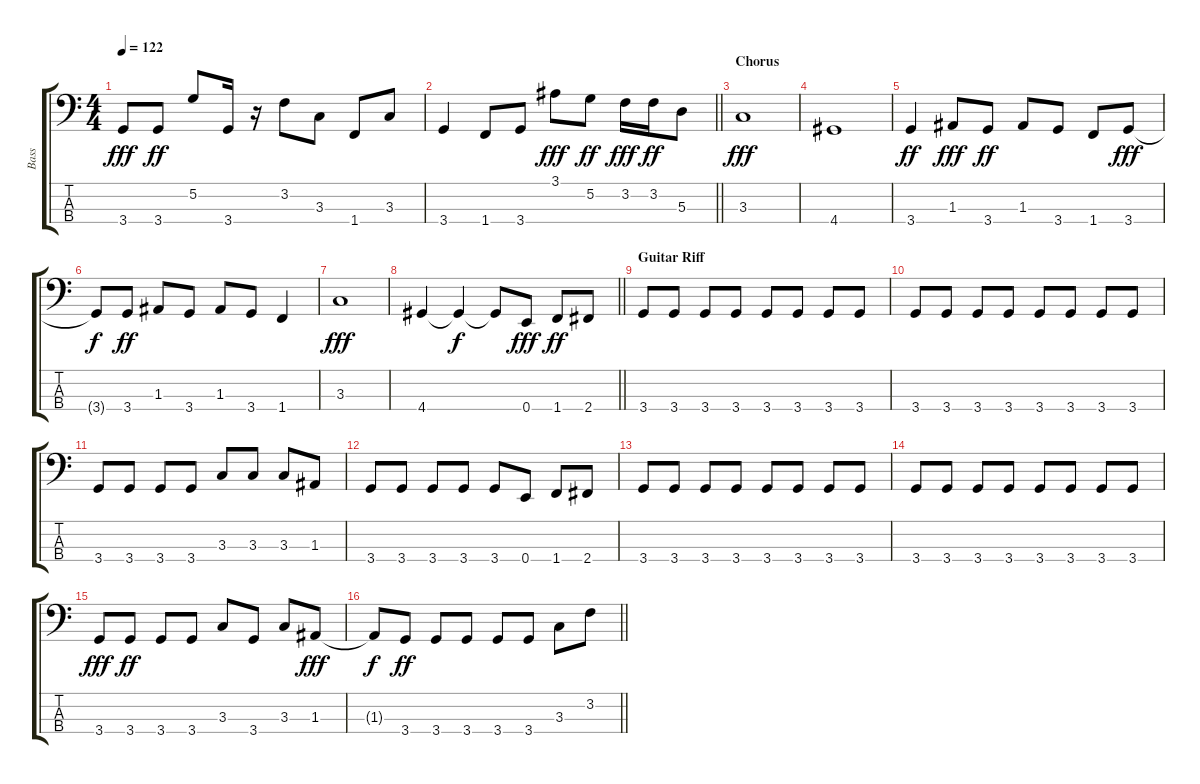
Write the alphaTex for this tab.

\track ("Bass" "Bass") {instrument electricbasspick}
\staff {score tabs}
\tuning (G2 D2 A1 E1) {hide}
\ts (4 4)
\tempo 122
\clef f4
\ks c
3.4.8{dy fff} 3.4.8{dy ff} 5.2.8 3.4.16 r.16 3.2.8 3.3.8 1.4.8 3.3.8 |
\barLineRight lightlight
3.4.4 1.4.8 3.4.8 3.1.8{dy fff} 5.2.8{dy ff} 3.2.16{dy fff} 3.2.16{dy ff} 5.3.8 |
\section ("" "Chorus")
3.3.1{dy fff} |
4.4.1 |
3.4.4{dy ff} 1.3.8{dy fff} 3.4.8{dy ff} 1.3.8 3.4.8 1.4.8 3.4.8{dy fff} |
3.4{t}.8{dy f} 3.4.8{dy ff} 1.3.8 3.4.8 1.3.8 3.4.8 1.4.4 |
3.3.1{dy fff} |
\barLineRight lightlight
4.4.4 4.4{t}.4{dy f} 4.4{t}.8 0.4.8{dy fff} 1.4.8{dy ff} 2.4.8 |
\section ("" "Guitar Riff")
3.4.8 3.4.8 3.4.8 3.4.8 3.4.8 3.4.8 3.4.8 3.4.8 |
3.4.8 3.4.8 3.4.8 3.4.8 3.4.8 3.4.8 3.4.8 3.4.8 |
3.4.8 3.4.8 3.4.8 3.4.8 3.3.8 3.3.8 3.3.8 1.3.8 |
3.4.8 3.4.8 3.4.8 3.4.8 3.4.8 0.4.8 1.4.8 2.4.8 |
3.4.8 3.4.8 3.4.8 3.4.8 3.4.8 3.4.8 3.4.8 3.4.8 |
3.4.8 3.4.8 3.4.8 3.4.8 3.4.8 3.4.8 3.4.8 3.4.8 |
3.4.8{dy fff} 3.4.8{dy ff} 3.4.8 3.4.8 3.3.8 3.4.8 3.3.8 1.3.8{dy fff} |
\barLineRight lightlight
1.3{t}.8{dy f} 3.4.8{dy ff} 3.4.8 3.4.8 3.4.8 3.4.8 3.3.8 3.2.8
